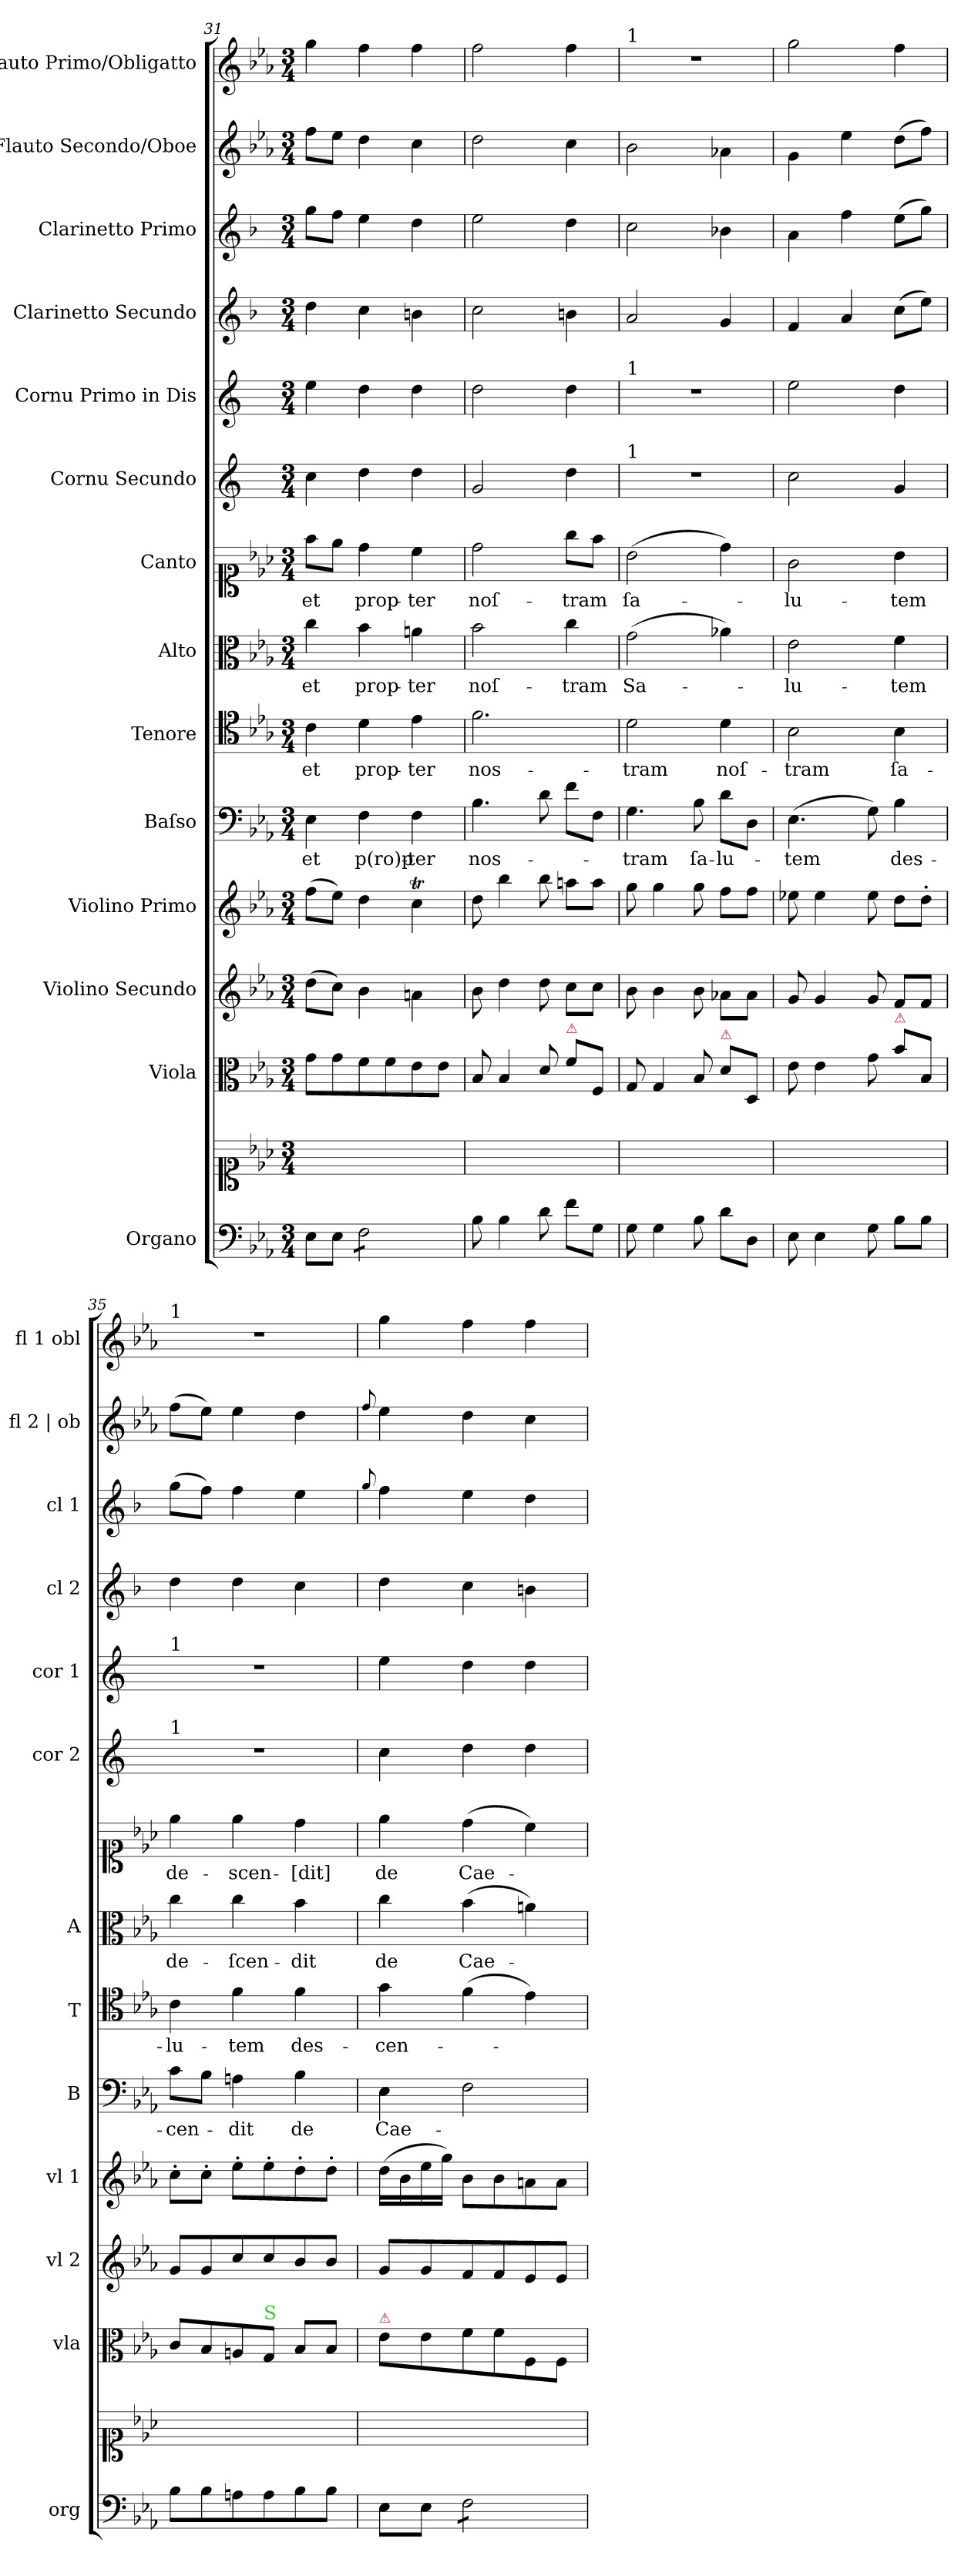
**kern	**kern	**kern	**kern	**kern	**kern	**text	**kern	**text	**kern	**text	**kern	**text	**kern	**kern	**kern	**kern	**kern	**kern
*part14	*part14	*part13	*part12	*part11	*part10	*part10	*part9	*part9	*part8	*part8	*part7	*part7	*part6	*part5	*part4	*part3	*part2	*part1
*staff15	*staff14	*staff13	*staff12	*staff11	*staff10	*staff10	*staff9	*staff9	*staff8	*staff8	*staff7	*staff7	*staff6	*staff5	*staff4	*staff3	*staff2	*staff1
*I"Organo	*	*I"Viola	*I"Violino Secundo	*I"Violino Primo	*I"Baſso	*	*I"Tenore	*	*I"Alto	*	*I"Canto	*	*I"Cornu Secundo	*I"Cornu Primo in Dis	*I"Clarinetto Secundo	*I"Clarinetto Primo	*I"Flauto Secondo/Oboe	*I"Flauto Primo/Obligatto
*I'org	*	*I'vla	*I'vl 2	*I'vl 1	*I'B	*	*I'T	*	*I'A	*	*	*	*I'cor 2	*I'cor 1	*I'cl 2	*I'cl 1	*I'fl 2 | ob	*I'fl 1 obl
*clefF4	*clefC1	*clefC3	*clefG2	*clefG2	*clefF4	*	*clefC4	*	*clefC3	*	*clefC1	*	*clefG2	*clefG2	*clefG2	*clefG2	*clefG2	*clefG2
*	*	*	*	*	*	*	*	*	*	*	*	*	*ITrd-2c-3	*ITrd-2c-3	*ITrd1c2	*ITrd1c2	*	*
*k[b-e-a-]	*k[b-e-a-]	*k[b-e-a-]	*k[b-e-a-]	*k[b-e-a-]	*k[b-e-a-]	*	*k[b-e-a-]	*	*k[b-e-a-]	*	*k[b-e-a-]	*	*k[b-e-a-]	*k[b-e-a-]	*k[b-e-a-]	*k[b-e-a-]	*k[b-e-a-]	*k[b-e-a-]
*E-:	*E-:	*E-:	*E-:	*E-:	*E-:	*	*E-:	*	*E-:	*	*E-:	*	*E-:	*E-:	*E-:	*E-:	*E-:	*E-:
*M3/4	*M3/4	*M3/4	*M3/4	*M3/4	*M3/4	*	*M3/4	*	*M3/4	*	*M3/4	*	*M3/4	*M3/4	*M3/4	*M3/4	*M3/4	*M3/4
=31	=31	=31	=31	=31	=31	=31	=31	=31	=31	=31	=31	=31	=31	=31	=31	=31	=31	=31
8E-\L	2.ryy	8g\L	(>8dd\L	(>8ff\L	4E-\	et	4c\	et	4cc\	et	8ff\L	et	4ee-\	4gg\	4cc\	8ff\L	8ff\L	4gg\
8E-\J	.	8g\	8cc\J)	8ee-\J)	.	.	.	.	.	.	8ee-\J	.	.	.	.	8ee-\J	8ee-\J	.
*tremolo	*	*	*	*	*	*	*	*	*	*	*	*	*	*	*	*	*	*
8F\L	.	8f\	4b-\	4dd\	4F\	p(ro)p-	4d\	prop-	4b-\	prop-	4dd\	prop-	4ff\	4ff\	4b-\	4dd\	4dd\	4ff\
8F\	.	8f\	.	.	.	.	.	.	.	.	.	.	.	.	.	.	.	.
8F\	.	8e-\	4an\	4ccT\	4F\	-ter	4e-\	-ter	4an\	-ter	4cc\	-ter	4ff\	4ff\	4an\	4cc\	4cc\	4ff\
8F\J	.	8e-\J	.	.	.	.	.	.	.	.	.	.	.	.	.	.	.	.
*Xtremolo	*	*	*	*	*	*	*	*	*	*	*	*	*	*	*	*	*	*
=32	=32	=32	=32	=32	=32	=32	=32	=32	=32	=32	=32	=32	=32	=32	=32	=32	=32	=32
8B-\	2.ryy	8B-/	8b-\	8dd\	4.B-\	nos-	2.f\	nos-	2b-\	noſ-	2dd\	noſ-	2b-/	2ff\	2b-\	2dd\	2dd\	2ff\
4B-\	.	4B-/	4dd\	4bb-\	.	.	.	.	.	.	.	.	.	.	.	.	.	.
8d\	.	8d/	8dd\	8bb-\	8d\	.	.	.	.	.	.	.	.	.	.	.	.	.
!	!	!LO:TX:a:color=crimson:t=⚠	!	!	!	!	!	!	!	!	!	!	!	!	!	!	!	!
8f\L	.	8f\L	8cc\L	8aan\L	8f\L	.	.	.	4cc\	-tram	8gg\L	-tram	4ff\	4ff\	4an\	4cc\	4cc\	4ff\
8G\J	.	8F/J	8cc\J	8aa\J	8F\J	.	.	.	.	.	8ff\J	.	.	.	.	.	.	.
=33	=33	=33	=33	=33	=33	=33	=33	=33	=33	=33	=33	=33	=33	=33	=33	=33	=33	=33
!	!	!	!	!	!	!	!	!	!	!	!	!	!	!	!	!	!	!LO:TX:a:t=1
!	!	!	!	!	!	!	!	!	!	!	!	!	!	!LO:TX:a:t=1	!	!	!	!
!	!	!	!	!	!	!	!	!	!	!	!	!	!LO:TX:a:t=1	!	!	!	!	!
8G\	2.ryy	8G/	8b-\	8gg\	4.G\	-tram	2d\	-tram	(>2g\	Sa-	(>2b-\	ſa-	2.r	2.r	2g/	2b-\	2b-\	2.r
4G\	.	4G/	4b-\	4gg\	.	.	.	.	.	.	.	.	.	.	.	.	.	.
8B-\	.	8B-/	8b-\	8gg\	8B-\	ſa-	.	.	.	.	.	.	.	.	.	.	.	.
!	!	!LO:TX:a:color=crimson:t=⚠	!	!	!	!	!	!	!	!	!	!	!	!	!	!	!	!
8d\L	.	8d\L	8a-X\L	8ff\L	8d\L	-lu-	4d\	noſ-	4a-X\)	.	4dd\)	.	.	.	4f/	4a-X\	4a-X\	.
8D\J	.	8D/J	8a-\J	8ff\J	8D\J	.	.	.	.	.	.	.	.	.	.	.	.	.
=34	=34	=34	=34	=34	=34	=34	=34	=34	=34	=34	=34	=34	=34	=34	=34	=34	=34	=34
8E-\	2.ryy	8e-\	8g/	8ee-X\	(>4.E-\	-tem	2B-\	-tram	2e-\	-lu-	2g\	-lu-	2ee-\	2gg\	4e-/	4g\	4g\	2gg\
4E-\	.	4e-\	4g/	4ee-\	.	.	.	.	.	.	.	.	.	.	.	.	.	.
.	.	.	.	.	.	.	.	.	.	.	.	.	.	.	4g/	4ee-\	4ee-\	.
8G\	.	8g\	8g/	8ee-\	8G\)	.	.	.	.	.	.	.	.	.	.	.	.	.
!	!	!LO:TX:a:color=crimson:t=⚠	!	!	!	!	!	!	!	!	!	!	!	!	!	!	!	!
8B-\L	.	8b-\L	8f/L	8dd\L	4B-\	des-	4B-\	ſa-	4f\	-tem	4b-\	-tem	4b-/	4ff\	(>8b-\L	(>8dd\L	(>8dd\L	4ff\
8B-\J	.	8B-/J	8f/J	8dd'>\J	.	.	.	.	.	.	.	.	.	.	8dd\J)	8ff\J)	8ff\J)	.
=35	=35	=35	=35	=35	=35	=35	=35	=35	=35	=35	=35	=35	=35	=35	=35	=35	=35	=35
!	!	!	!	!	!	!	!	!	!	!	!	!	!	!	!	!	!	!LO:TX:a:t=1
!	!	!	!	!	!	!	!	!	!	!	!	!	!	!LO:TX:a:t=1	!	!	!	!
!	!	!	!	!	!	!	!	!	!	!	!	!	!LO:TX:a:t=1	!	!	!	!	!
8B-\L	2.ryy	8c/L	8g/L	8cc'>\L	8c\L	-cen-	4c\	-lu-	4cc\	de-	4ee-\	de-	2.r	2.r	4cc\	(>8ff\L	(>8ff\L	2.r
8B-\	.	8B-/	8g/	8cc'>\J	8B-\J	.	.	.	.	.	.	.	.	.	.	8ee-\J)	8ee-\J)	.
8An\	.	8An/	8cc/	8ee-'>\L	4An\	-dit	4f\	-tem	4cc\	-ſcen-	4ee-\	-scen-	.	.	4cc\	4ee-\	4ee-\	.
!	!	!LO:TX:a:color=limegreen:t=S	!	!	!	!	!	!	!	!	!	!	!	!	!	!	!	!
8A\	.	8G/J	8cc/	8ee-'>\	.	.	.	.	.	.	.	.	.	.	.	.	.	.
8B-\	.	8B-/L	8b-/	8dd'>\	4B-\	de	4f\	des-	4b-\	-dit	4dd\	-[dit]	.	.	4b-\	4dd\	4dd\	.
8B-\J	.	8B-/J	8b-/J	8dd'>\J	.	.	.	.	.	.	.	.	.	.	.	.	.	.
=36	=36	=36	=36	=36	=36	=36	=36	=36	=36	=36	=36	=36	=36	=36	=36	=36	=36	=36
.	.	.	.	.	.	.	.	.	.	.	.	.	.	.	.	8qqff/	8qqff/	.
!	!	!LO:TX:a:color=crimson:t=⚠	!	!	!	!	!	!	!	!	!	!	!	!	!	!	!	!
8E-\L	2.ryy	8e-\L	8g/L	(>16dd\LL	4E-\	Cae-	4g\	-cen-	4cc\	de	4ee-\	de	4ee-\	4gg\	4cc\	4ee-\	4ee-\	4gg\
.	.	.	.	16b-\	.	.	.	.	.	.	.	.	.	.	.	.	.	.
8E-\J	.	8e-\	8g/	16ee-\	.	.	.	.	.	.	.	.	.	.	.	.	.	.
.	.	.	.	16gg\JJ)	.	.	.	.	.	.	.	.	.	.	.	.	.	.
*tremolo	*	*	*	*	*	*	*	*	*	*	*	*	*	*	*	*	*	*
8F\L	.	8f\	8f/	8b-\L	2F\	.	(>4f\	.	(>4b-\	Cae-	(>4dd\	Cae-	4ff\	4ff\	4b-\	4dd\	4dd\	4ff\
8F\	.	8f\	8f/	8b-\	.	.	.	.	.	.	.	.	.	.	.	.	.	.
8F\	.	8F/	8e-/	8an\	.	.	4e-\)	.	4an\)	.	4cc\)	.	4ff\	4ff\	4an\	4cc\	4cc\	4ff\
8F\J	.	8F/J	8e-/J	8a\J	.	.	.	.	.	.	.	.	.	.	.	.	.	.
*Xtremolo	*	*	*	*	*	*	*	*	*	*	*	*	*	*	*	*	*	*
=	=	=	=	=	=	=	=	=	=	=	=	=	=	=	=	=	=	=
*-	*-	*-	*-	*-	*-	*-	*-	*-	*-	*-	*-	*-	*-	*-	*-	*-	*-	*-
